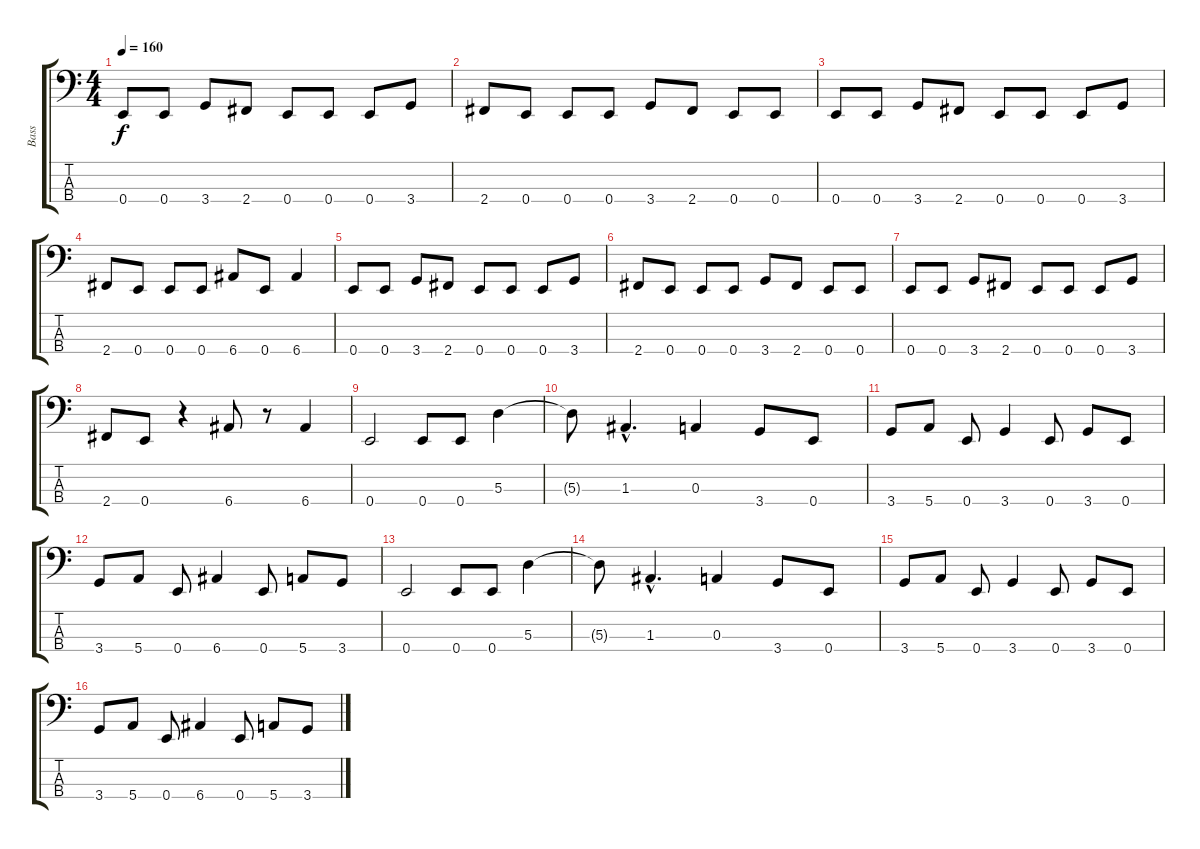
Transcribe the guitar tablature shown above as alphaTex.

\track ("Bass" "Bass") {instrument electricbasspick}
\staff {score tabs}
\tuning (G2 D2 A1 E1) {hide}
\ts (4 4)
\tempo 160
\clef f4
\ks c
0.4.8{dy f} 0.4.8 3.4.8 2.4.8 0.4.8 0.4.8 0.4.8 3.4.8 |
2.4.8 0.4.8 0.4.8 0.4.8 3.4.8 2.4.8 0.4.8 0.4.8 |
0.4.8 0.4.8 3.4.8 2.4.8 0.4.8 0.4.8 0.4.8 3.4.8 |
2.4.8 0.4.8 0.4.8 0.4.8 6.4.8 0.4.8 6.4.4 |
0.4.8 0.4.8 3.4.8 2.4.8 0.4.8 0.4.8 0.4.8 3.4.8 |
2.4.8 0.4.8 0.4.8 0.4.8 3.4.8 2.4.8 0.4.8 0.4.8 |
0.4.8 0.4.8 3.4.8 2.4.8 0.4.8 0.4.8 0.4.8 3.4.8 |
2.4.8 0.4.8 r.4 6.4.8 r.8 6.4.4 |
0.4.2 0.4.8 0.4.8 5.3.4 |
5.3{t}.8 1.3{hac}.4{d} 0.3.4 3.4.8 0.4.8 |
3.4.8 5.4.8 0.4.8 3.4.4 0.4.8 3.4.8 0.4.8 |
3.4.8 5.4.8 0.4.8 6.4.4 0.4.8 5.4.8 3.4.8 |
0.4.2 0.4.8 0.4.8 5.3.4 |
5.3{t}.8 1.3{hac}.4{d} 0.3.4 3.4.8 0.4.8 |
3.4.8 5.4.8 0.4.8 3.4.4 0.4.8 3.4.8 0.4.8 |
3.4.8 5.4.8 0.4.8 6.4.4 0.4.8 5.4.8 3.4.8
